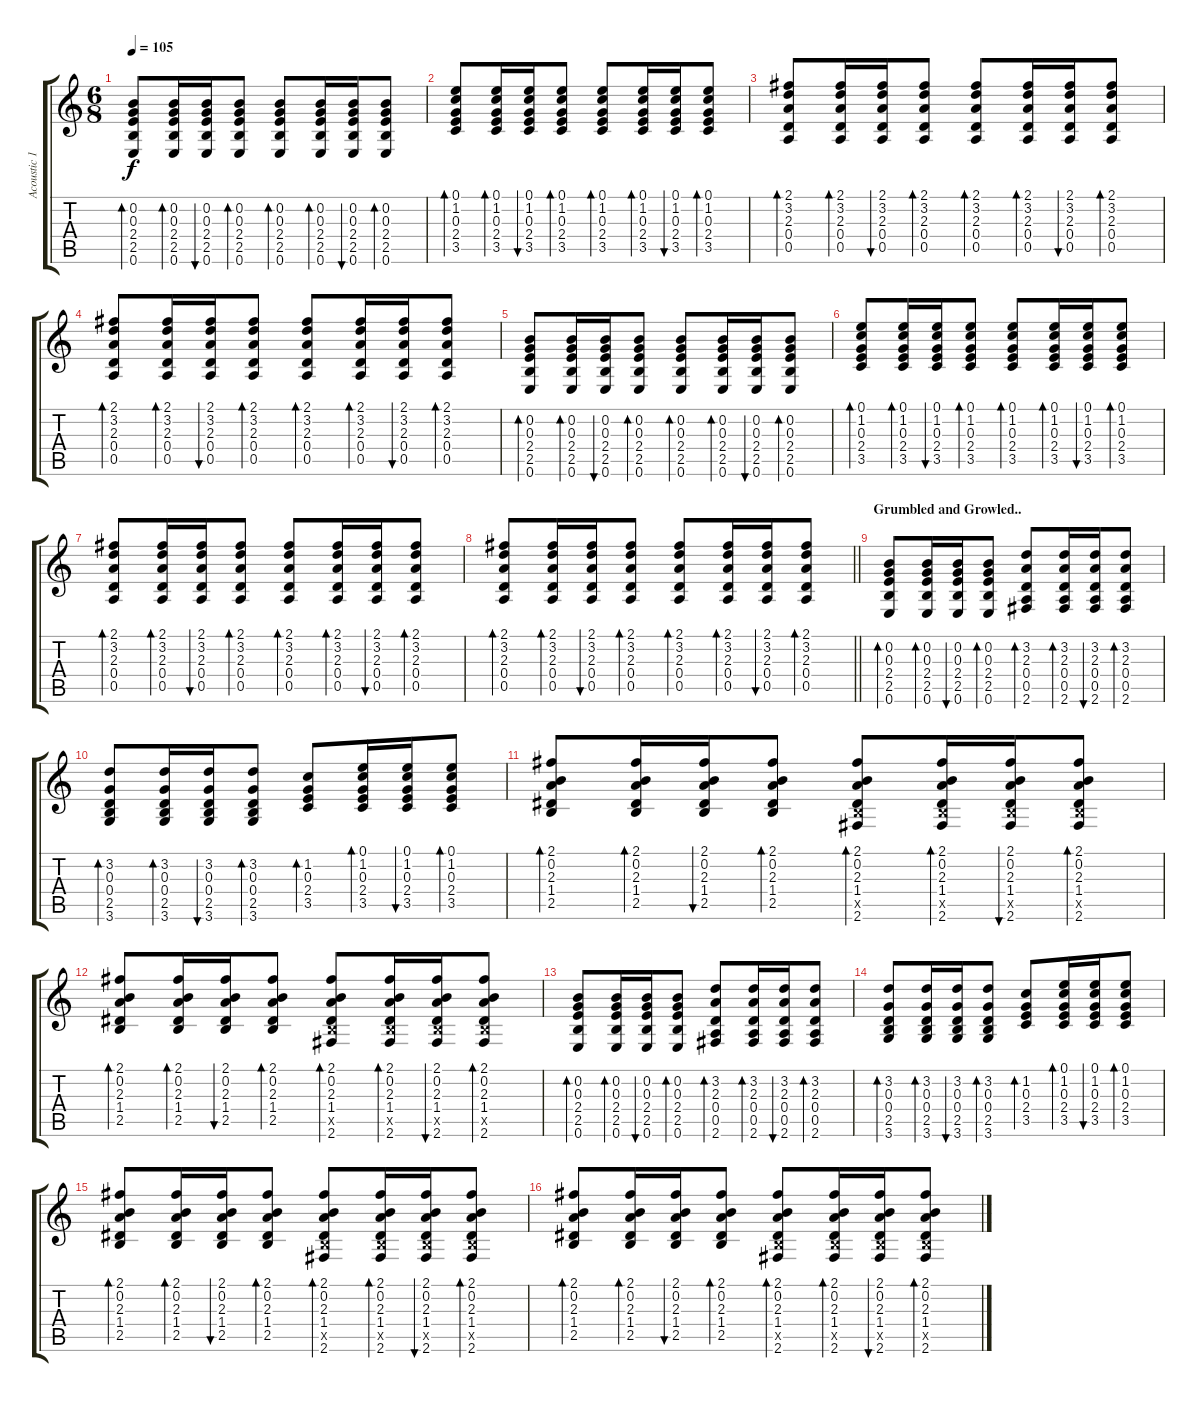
\track ("Acoustic 1" "Acoustic 1") {instrument acousticguitarsteel}
\staff {score tabs}
\tuning (E4 B3 G3 D3 A2 E2) {hide}
\ts (6 8)
\tempo 105
\clef g2
\ks c
(0.2 0.3 2.4 2.5 0.6).8{bd 60 dy f} (0.2 0.3 2.4 2.5 0.6).16{bd 60} (0.2 0.3 2.4 2.5 0.6).16{bu 60} (0.2 0.3 2.4 2.5 0.6).8{bd 60} (0.2 0.3 2.4 2.5 0.6).8{bd 60} (0.2 0.3 2.4 2.5 0.6).16{bd 60} (0.2 0.3 2.4 2.5 0.6).16{bu 60} (0.2 0.3 2.4 2.5 0.6).8{bd 60} |
(0.1 1.2 0.3 2.4 3.5).8{bd 60} (0.1 1.2 0.3 2.4 3.5).16{bd 60} (0.1 1.2 0.3 2.4 3.5).16{bu 60} (0.1 1.2 0.3 2.4 3.5).8{bd 60} (0.1 1.2 0.3 2.4 3.5).8{bd 60} (0.1 1.2 0.3 2.4 3.5).16{bd 60} (0.1 1.2 0.3 2.4 3.5).16{bu 60} (0.1 1.2 0.3 2.4 3.5).8{bd 60} |
(2.1 3.2 2.3 0.4 0.5).8{bd 60} (2.1 3.2 2.3 0.4 0.5).16{bd 60} (2.1 3.2 2.3 0.4 0.5).16{bu 60} (2.1 3.2 2.3 0.4 0.5).8{bd 60} (2.1 3.2 2.3 0.4 0.5).8{bd 60} (2.1 3.2 2.3 0.4 0.5).16{bd 60} (2.1 3.2 2.3 0.4 0.5).16{bu 60} (2.1 3.2 2.3 0.4 0.5).8{bd 60} |
(2.1 3.2 2.3 0.4 0.5).8{bd 60} (2.1 3.2 2.3 0.4 0.5).16{bd 60} (2.1 3.2 2.3 0.4 0.5).16{bu 60} (2.1 3.2 2.3 0.4 0.5).8{bd 60} (2.1 3.2 2.3 0.4 0.5).8{bd 60} (2.1 3.2 2.3 0.4 0.5).16{bd 60} (2.1 3.2 2.3 0.4 0.5).16{bu 60} (2.1 3.2 2.3 0.4 0.5).8{bd 60} |
(0.2 0.3 2.4 2.5 0.6).8{bd 60} (0.2 0.3 2.4 2.5 0.6).16{bd 60} (0.2 0.3 2.4 2.5 0.6).16{bu 60} (0.2 0.3 2.4 2.5 0.6).8{bd 60} (0.2 0.3 2.4 2.5 0.6).8{bd 60} (0.2 0.3 2.4 2.5 0.6).16{bd 60} (0.2 0.3 2.4 2.5 0.6).16{bu 60} (0.2 0.3 2.4 2.5 0.6).8{bd 60} |
(0.1 1.2 0.3 2.4 3.5).8{bd 60} (0.1 1.2 0.3 2.4 3.5).16{bd 60} (0.1 1.2 0.3 2.4 3.5).16{bu 60} (0.1 1.2 0.3 2.4 3.5).8{bd 60} (0.1 1.2 0.3 2.4 3.5).8{bd 60} (0.1 1.2 0.3 2.4 3.5).16{bd 60} (0.1 1.2 0.3 2.4 3.5).16{bu 60} (0.1 1.2 0.3 2.4 3.5).8{bd 60} |
(2.1 3.2 2.3 0.4 0.5).8{bd 60} (2.1 3.2 2.3 0.4 0.5).16{bd 60} (2.1 3.2 2.3 0.4 0.5).16{bu 60} (2.1 3.2 2.3 0.4 0.5).8{bd 60} (2.1 3.2 2.3 0.4 0.5).8{bd 60} (2.1 3.2 2.3 0.4 0.5).16{bd 60} (2.1 3.2 2.3 0.4 0.5).16{bu 60} (2.1 3.2 2.3 0.4 0.5).8{bd 60} |
\barLineRight lightlight
(2.1 3.2 2.3 0.4 0.5).8{bd 60} (2.1 3.2 2.3 0.4 0.5).16{bd 60} (2.1 3.2 2.3 0.4 0.5).16{bu 60} (2.1 3.2 2.3 0.4 0.5).8{bd 60} (2.1 3.2 2.3 0.4 0.5).8{bd 60} (2.1 3.2 2.3 0.4 0.5).16{bd 60} (2.1 3.2 2.3 0.4 0.5).16{bu 60} (2.1 3.2 2.3 0.4 0.5).8{bd 60} |
\section ("" "Grumbled and Growled..")
(0.2 0.3 2.4 2.5 0.6).8{bd 60} (0.2 0.3 2.4 2.5 0.6).16{bd 60} (0.2 0.3 2.4 2.5 0.6).16{bu 60} (0.2 0.3 2.4 2.5 0.6).8{bd 60} (3.2 2.3 0.4 0.5 2.6).8{bd 60} (3.2 2.3 0.4 0.5 2.6).16{bd 60} (3.2 2.3 0.4 0.5 2.6).16{bu 60} (3.2 2.3 0.4 0.5 2.6).8{bd 60} |
(3.2 0.3 0.4 2.5 3.6).8{bd 60} (3.2 0.3 0.4 2.5 3.6).16{bd 60} (3.2 0.3 0.4 2.5 3.6).16{bu 60} (3.2 0.3 0.4 2.5 3.6).8{bd 60} (1.2 0.3 2.4 3.5).8{bd 60} (0.1 1.2 0.3 2.4 3.5).16{bd 60} (0.1 1.2 0.3 2.4 3.5).16{bu 60} (0.1 1.2 0.3 2.4 3.5).8{bd 60} |
(2.1 0.2 2.3 1.4 2.5).8{bd 60} (2.1 0.2 2.3 1.4 2.5).16{bd 60} (2.1 0.2 2.3 1.4 2.5).16{bu 60} (2.1 0.2 2.3 1.4 2.5).8{bd 60} (2.1 0.2 2.3 1.4 2.5{x} 2.6).8{bd 60} (2.1 0.2 2.3 1.4 2.5{x} 2.6).16{bd 60} (2.1 0.2 2.3 1.4 2.5{x} 2.6).16{bu 60} (2.1 0.2 2.3 1.4 2.5{x} 2.6).8{bd 60} |
(2.1 0.2 2.3 1.4 2.5).8{bd 60} (2.1 0.2 2.3 1.4 2.5).16{bd 60} (2.1 0.2 2.3 1.4 2.5).16{bu 60} (2.1 0.2 2.3 1.4 2.5).8{bd 60} (2.1 0.2 2.3 1.4 2.5{x} 2.6).8{bd 60} (2.1 0.2 2.3 1.4 2.5{x} 2.6).16{bd 60} (2.1 0.2 2.3 1.4 2.5{x} 2.6).16{bu 60} (2.1 0.2 2.3 1.4 2.5{x} 2.6).8{bd 60} |
(0.2 0.3 2.4 2.5 0.6).8{bd 60} (0.2 0.3 2.4 2.5 0.6).16{bd 60} (0.2 0.3 2.4 2.5 0.6).16{bu 60} (0.2 0.3 2.4 2.5 0.6).8{bd 60} (3.2 2.3 0.4 0.5 2.6).8{bd 60} (3.2 2.3 0.4 0.5 2.6).16{bd 60} (3.2 2.3 0.4 0.5 2.6).16{bu 60} (3.2 2.3 0.4 0.5 2.6).8{bd 60} |
(3.2 0.3 0.4 2.5 3.6).8{bd 60} (3.2 0.3 0.4 2.5 3.6).16{bd 60} (3.2 0.3 0.4 2.5 3.6).16{bu 60} (3.2 0.3 0.4 2.5 3.6).8{bd 60} (1.2 0.3 2.4 3.5).8{bd 60} (0.1 1.2 0.3 2.4 3.5).16{bd 60} (0.1 1.2 0.3 2.4 3.5).16{bu 60} (0.1 1.2 0.3 2.4 3.5).8{bd 60} |
(2.1 0.2 2.3 1.4 2.5).8{bd 60} (2.1 0.2 2.3 1.4 2.5).16{bd 60} (2.1 0.2 2.3 1.4 2.5).16{bu 60} (2.1 0.2 2.3 1.4 2.5).8{bd 60} (2.1 0.2 2.3 1.4 2.5{x} 2.6).8{bd 60} (2.1 0.2 2.3 1.4 2.5{x} 2.6).16{bd 60} (2.1 0.2 2.3 1.4 2.5{x} 2.6).16{bu 60} (2.1 0.2 2.3 1.4 2.5{x} 2.6).8{bd 60} |
(2.1 0.2 2.3 1.4 2.5).8{bd 60} (2.1 0.2 2.3 1.4 2.5).16{bd 60} (2.1 0.2 2.3 1.4 2.5).16{bu 60} (2.1 0.2 2.3 1.4 2.5).8{bd 60} (2.1 0.2 2.3 1.4 2.5{x} 2.6).8{bd 60} (2.1 0.2 2.3 1.4 2.5{x} 2.6).16{bd 60} (2.1 0.2 2.3 1.4 2.5{x} 2.6).16{bu 60} (2.1 0.2 2.3 1.4 2.5{x} 2.6).8{bd 60}
